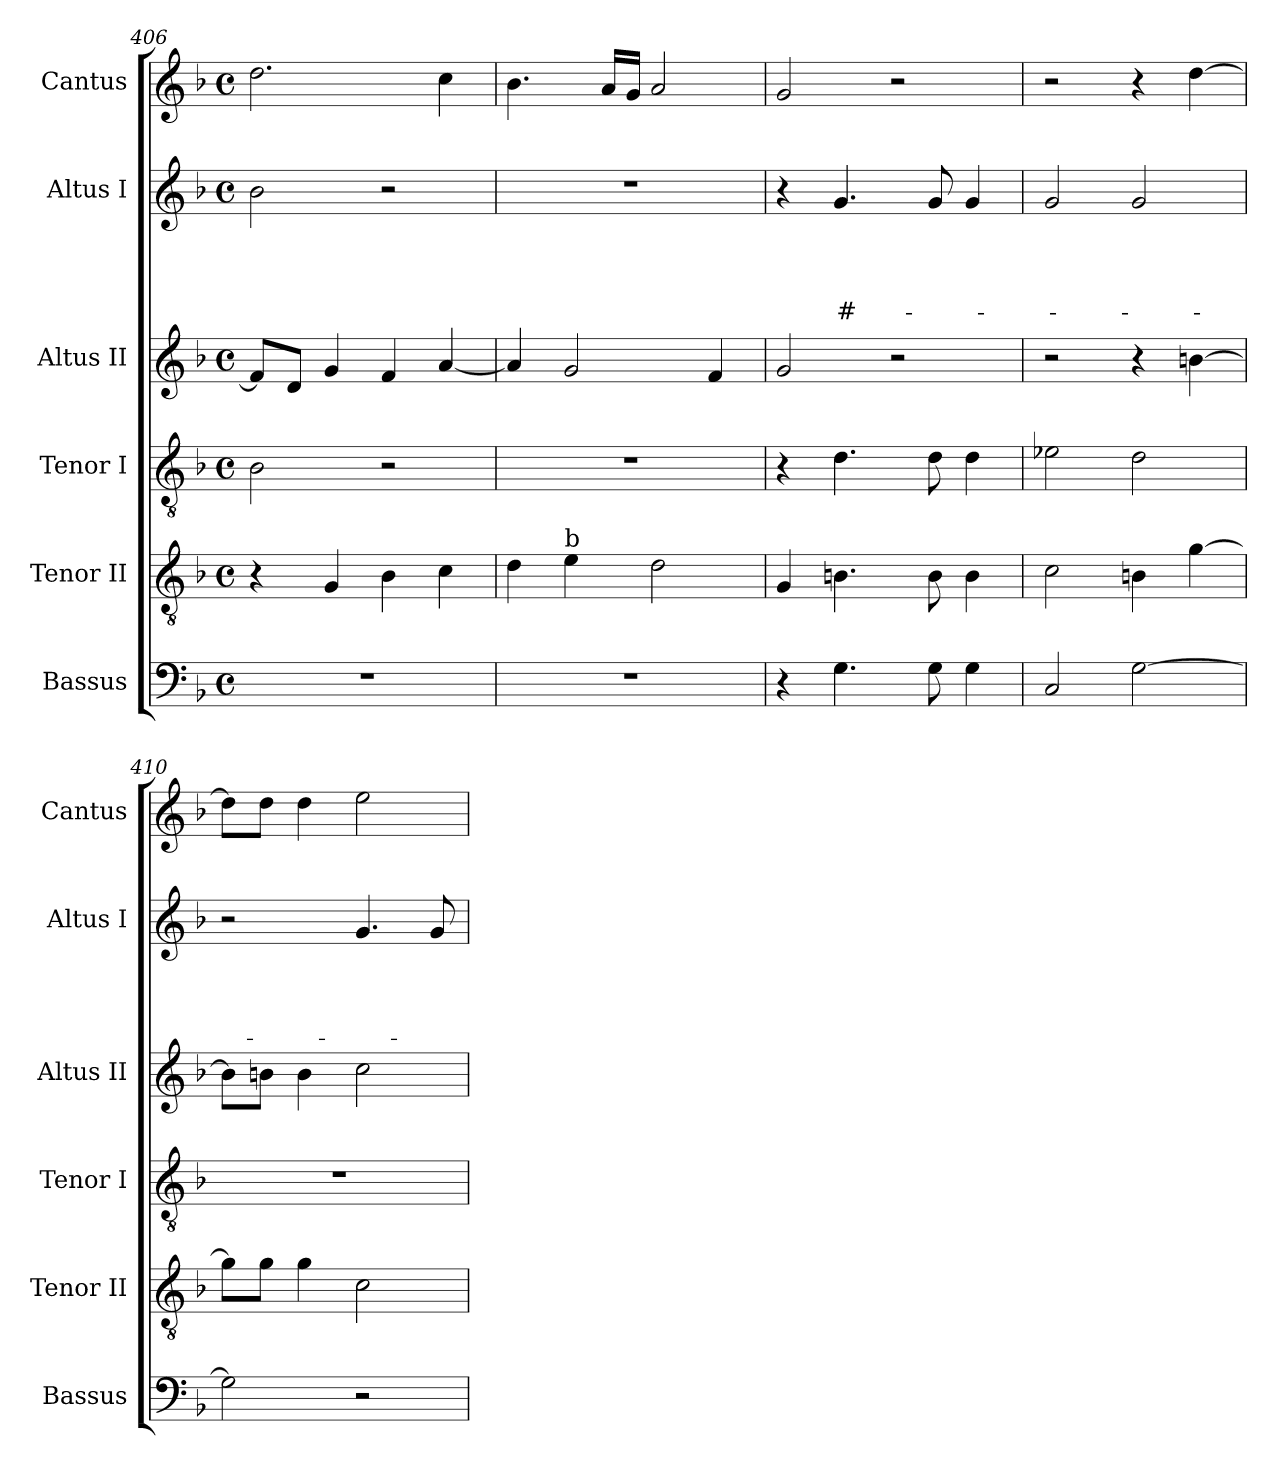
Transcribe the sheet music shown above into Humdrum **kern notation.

**kern	**kern	**kern	**kern	**kern	**text	**text	**text	**text	**kern
*part6	*part5	*part4	*part3	*part2	*part2	*part2	*part2	*part2	*part1
*staff6	*staff5	*staff4	*staff3	*staff2	*staff2	*staff2	*staff2	*staff2	*staff1
*I"Bassus	*I"Tenor II	*I"Tenor I	*I"Altus II	*I"Altus I	*	*	*	*	*I"Cantus
*I'Bassus	*I'Tenor II	*I'Tenor I	*I'Altus II	*I'Altus I	*	*	*	*	*I'Cantus
*clefF4	*clefGv2	*clefGv2	*clefG2	*clefG2	*	*	*	*	*clefG2
*k[b-]	*k[b-]	*k[b-]	*k[b-]	*k[b-]	*	*	*	*	*k[b-]
*F:	*F:	*F:	*F:	*F:	*	*	*	*	*F:
*M4/4	*M4/4	*M4/4	*M4/4	*M4/4	*	*	*	*	*M4/4
*met(c)	*met(c)	*met(c)	*met(c)	*met(c)	*	*	*	*	*met(c)
=406	=406	=406	=406	=406	=406	=406	=406	=406	=406
1r	4r	2B-\	8f/L]	2b-\	.	.	.	.	2.dd\
.	.	.	8d/J	.	.	.	.	.	.
.	4G/	.	4g/	.	.	.	.	.	.
.	4B-\	2r	4f/	2r	.	.	.	.	.
.	4c\	.	[<4a/	.	.	.	.	.	4cc\
=407	=407	=407	=407	=407	=407	=407	=407	=407	=407
1r	4d\	1r	4a/]	1r	.	.	.	.	4.b-\
!	!LO:TX:a:t=b	!	!	!	!	!	!	!	!
.	4e\	.	2g/	.	.	.	.	.	.
.	.	.	.	.	.	.	.	.	16a/LL
.	.	.	.	.	.	.	.	.	16g/JJ
.	2d\	.	.	.	.	.	.	.	2a/
.	.	.	4f/	.	.	.	.	.	.
=408	=408	=408	=408	=408	=408	=408	=408	=408	=408
4r	4G/	4r	2g/	4r	.	.	.	.	2g/
!	!	!	!	!	!	!	!	!LO:LY:b	!
4.G\	4.Bn\	4.d\	.	4.g/	.	.	.	-#-	.
.	.	.	2r	.	.	.	.	.	2r
8G\	8B\	8d\	.	8g/	.	.	.	.	.
4G\	4B\	4d\	.	4g/	.	.	.	.	.
=409	=409	=409	=409	=409	=409	=409	=409	=409	=409
2C/	2c\	2e-X\	2r	2g/	.	.	.	.	2r
[>2G\	4Bn\	2d\	4r	2g/	.	.	.	.	4r
.	[>4g\	.	[>4bn\	.	.	.	.	.	[>4dd\
=410	=410	=410	=410	=410	=410	=410	=410	=410	=410
2G\]	8g\L]	1r	8b\L]	2r	.	.	.	.	8dd\L]
.	8g\J	.	8bn\J	.	.	.	.	.	8dd\J
.	4g\	.	4b\	.	.	.	.	.	4dd\
2r	2c\	.	2cc\	4.g/	.	.	.	.	2ee\
.	.	.	.	8g/	.	.	.	.	.
=	=	=	=	=	=	=	=	=	=
*-	*-	*-	*-	*-	*-	*-	*-	*-	*-
